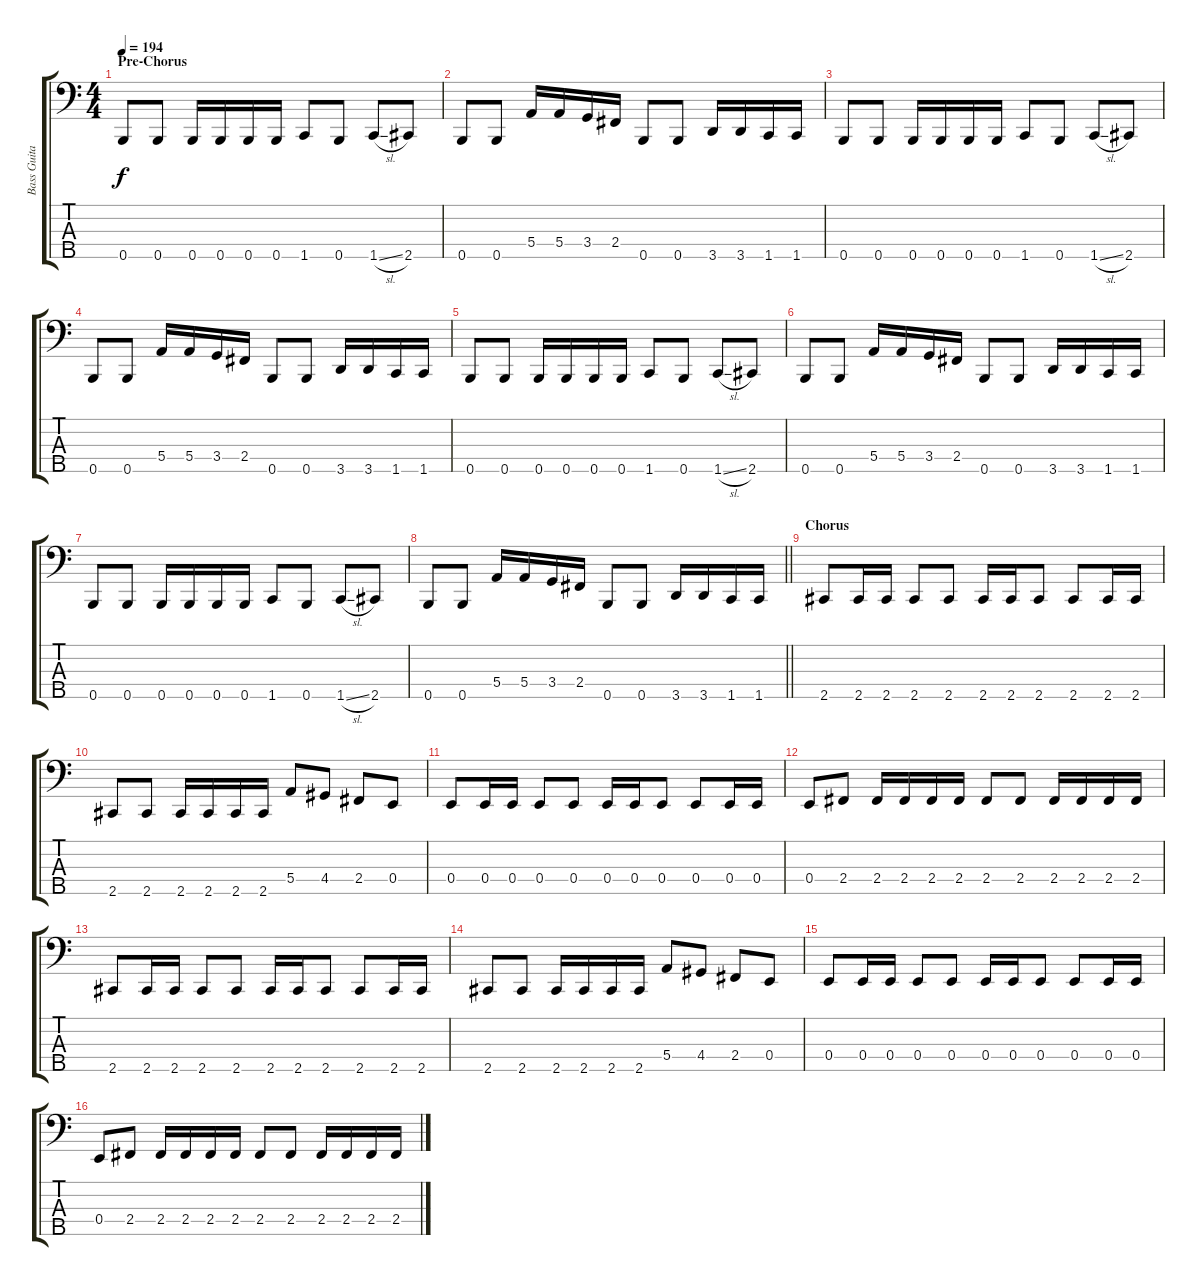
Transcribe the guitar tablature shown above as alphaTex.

\track ("Bass Guitar" "Bass Guita") {instrument electricbassfinger}
\staff {score tabs}
\tuning (G2 D2 A1 E1 B0) {hide}
\ts (4 4)
\section ("" "Pre-Chorus")
\tempo 194
\clef f4
\ks c
0.5.8{dy f} 0.5.8 0.5.16 0.5.16 0.5.16 0.5.16 1.5.8 0.5.8 1.5{sl}.8 2.5.8 |
0.5.8 0.5.8 5.4.16 5.4.16 3.4.16 2.4.16 0.5.8 0.5.8 3.5.16 3.5.16 1.5.16 1.5.16 |
0.5.8 0.5.8 0.5.16 0.5.16 0.5.16 0.5.16 1.5.8 0.5.8 1.5{sl}.8 2.5.8 |
0.5.8 0.5.8 5.4.16 5.4.16 3.4.16 2.4.16 0.5.8 0.5.8 3.5.16 3.5.16 1.5.16 1.5.16 |
0.5.8 0.5.8 0.5.16 0.5.16 0.5.16 0.5.16 1.5.8 0.5.8 1.5{sl}.8 2.5.8 |
0.5.8 0.5.8 5.4.16 5.4.16 3.4.16 2.4.16 0.5.8 0.5.8 3.5.16 3.5.16 1.5.16 1.5.16 |
0.5.8 0.5.8 0.5.16 0.5.16 0.5.16 0.5.16 1.5.8 0.5.8 1.5{sl}.8 2.5.8 |
\barLineRight lightlight
0.5.8 0.5.8 5.4.16 5.4.16 3.4.16 2.4.16 0.5.8 0.5.8 3.5.16 3.5.16 1.5.16 1.5.16 |
\section ("" "Chorus")
2.5.8 2.5.16 2.5.16 2.5.8 2.5.8 2.5.16 2.5.16 2.5.8 2.5.8 2.5.16 2.5.16 |
2.5.8 2.5.8 2.5.16 2.5.16 2.5.16 2.5.16 5.4.8 4.4.8 2.4.8 0.4.8 |
0.4.8 0.4.16 0.4.16 0.4.8 0.4.8 0.4.16 0.4.16 0.4.8 0.4.8 0.4.16 0.4.16 |
0.4.8 2.4.8 2.4.16 2.4.16 2.4.16 2.4.16 2.4.8 2.4.8 2.4.16 2.4.16 2.4.16 2.4.16 |
2.5.8 2.5.16 2.5.16 2.5.8 2.5.8 2.5.16 2.5.16 2.5.8 2.5.8 2.5.16 2.5.16 |
2.5.8 2.5.8 2.5.16 2.5.16 2.5.16 2.5.16 5.4.8 4.4.8 2.4.8 0.4.8 |
0.4.8 0.4.16 0.4.16 0.4.8 0.4.8 0.4.16 0.4.16 0.4.8 0.4.8 0.4.16 0.4.16 |
0.4.8 2.4.8 2.4.16 2.4.16 2.4.16 2.4.16 2.4.8 2.4.8 2.4.16 2.4.16 2.4.16 2.4.16
